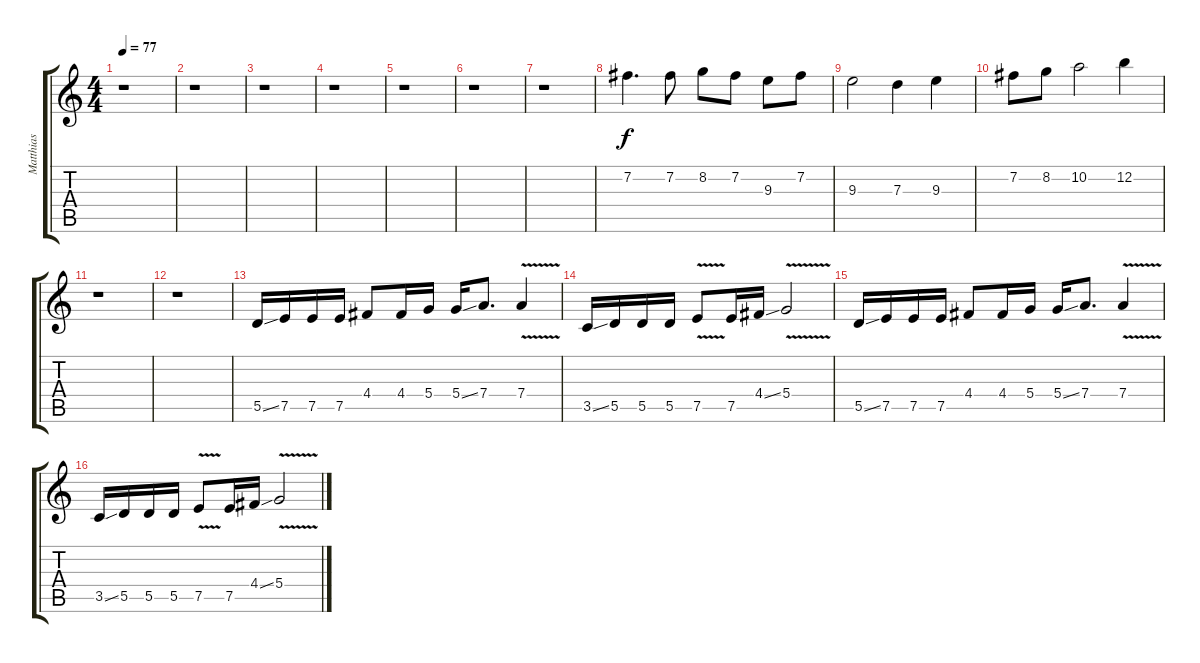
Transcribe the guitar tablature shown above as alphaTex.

\track ("Matthias" "Matthias") {instrument distortionguitar}
\staff {score tabs}
\tuning (E4 B3 G3 D3 A2 E2) {hide}
\ts (4 4)
\tempo 77
\clef g2
\ks c
r.1{dy f} |
r.1 |
r.1 |
r.1 |
r.1 |
r.1 |
r.1 |
7.2.4{d} 7.2.8 8.2.8 7.2.8 9.3.8 7.2.8 |
9.3.2 7.3.4 9.3.4 |
7.2.8 8.2.8 10.2.2 12.2.4 |
r.1 |
r.1 |
5.5{ss}.16 7.5.16 7.5.16 7.5.16 4.4.8 4.4.16 5.4.16 5.4{ss}.16 7.4.8{d} 7.4{v}.4 |
3.5{ss}.16 5.5.16 5.5.16 5.5.16 7.5{v}.8 7.5.16 4.4{ss}.16 5.4{v}.2 |
5.5{ss}.16 7.5.16 7.5.16 7.5.16 4.4.8 4.4.16 5.4.16 5.4{ss}.16 7.4.8{d} 7.4{v}.4 |
3.5{ss}.16 5.5.16 5.5.16 5.5.16 7.5{v}.8 7.5.16 4.4{ss}.16 5.4{v}.2
